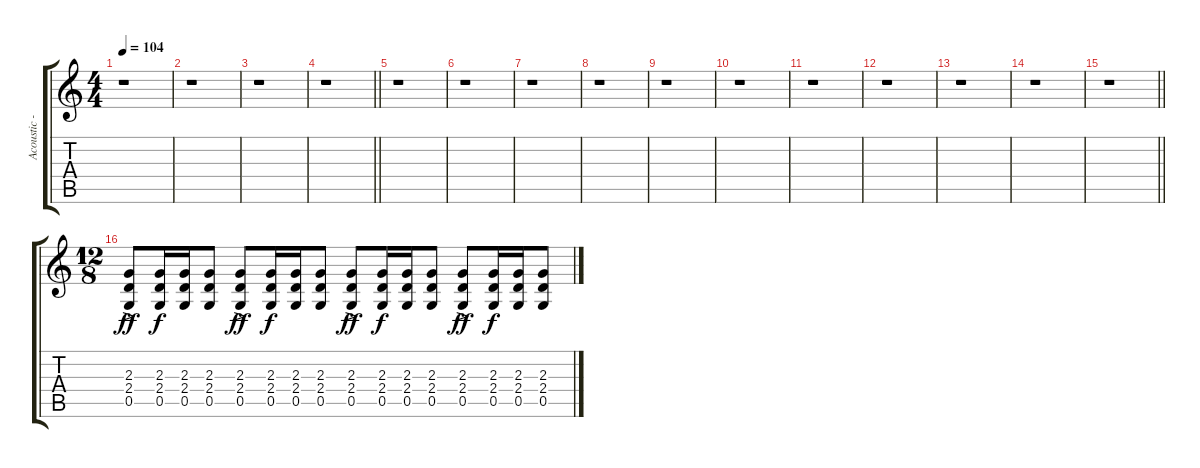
\track ("Acoustic - 12 string" "Acoustic -") {instrument acousticguitarsteel}
\staff {score tabs}
\tuning (D4 A3 F3 C3 G2 D2) {hide}
\ts (4 4)
\tempo 104
\clef g2
\ks c
r.1{dy f} |
r.1 |
r.1 |
\barLineRight lightlight
r.1 |
r.1 |
r.1 |
r.1 |
r.1 |
r.1 |
r.1 |
r.1 |
r.1 |
r.1 |
r.1 |
\barLineRight lightlight
r.1 |
\ts (12 8)
(2.3 2.4 0.5{ac}).8{dy ff} (2.3 2.4 0.5).16{dy f} (2.3 2.4 0.5).16 (2.3 2.4 0.5).8 (2.3 2.4 0.5{ac}).8{dy ff} (2.3 2.4 0.5).16{dy f} (2.3 2.4 0.5).16 (2.3 2.4 0.5).8 (2.3 2.4 0.5{ac}).8{dy ff} (2.3 2.4 0.5).16{dy f} (2.3 2.4 0.5).16 (2.3 2.4 0.5).8 (2.3 2.4 0.5{ac}).8{dy ff} (2.3 2.4 0.5).16{dy f} (2.3 2.4 0.5).16 (2.3 2.4 0.5).8
